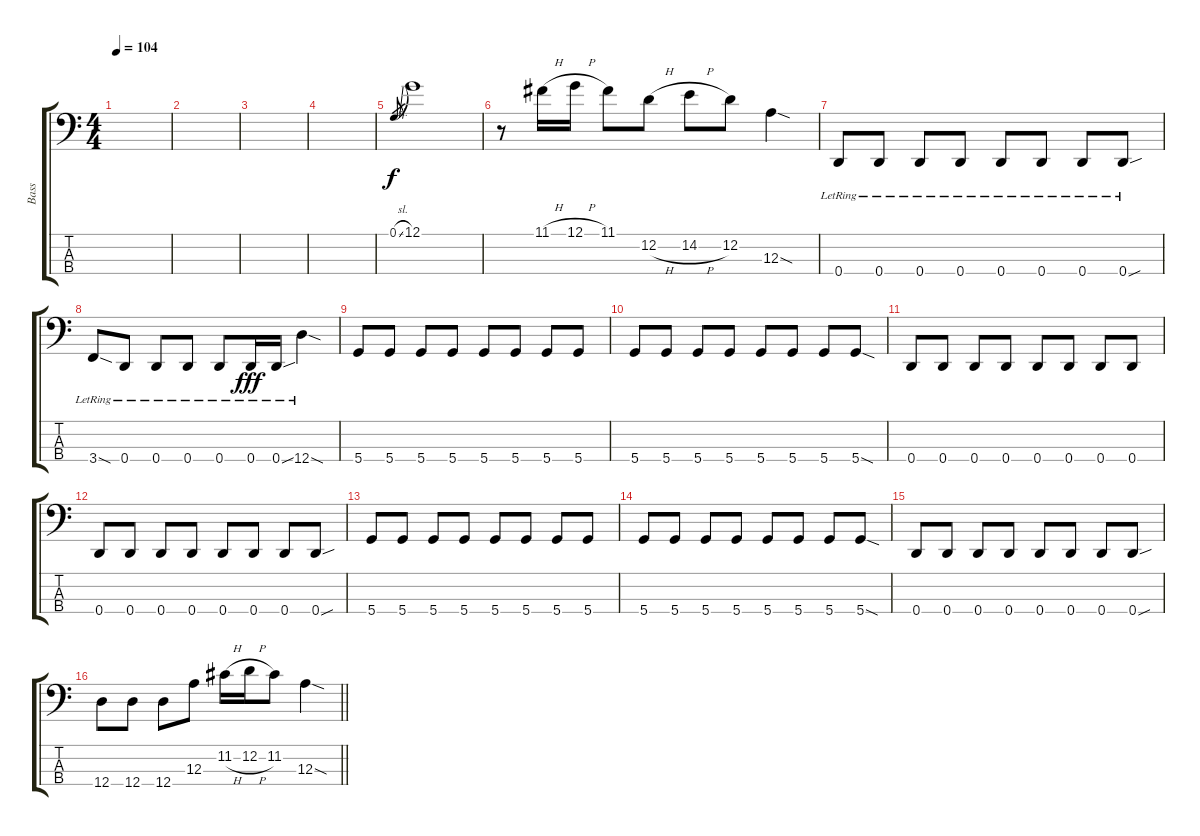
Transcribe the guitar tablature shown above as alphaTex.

\track ("Bass" "Bass") {instrument electricbassfinger}
\staff {score tabs}
\tuning (G2 D2 A1 D1) {hide}
\ts (4 4)
\tempo 104
\clef f4
\ks c
|
|
|
|
0.1{sl}.8{gr} 12.1.1 |
r.8 11.1{h}.16 12.1{h}.16 11.1.8 12.2{h}.8 14.2{h}.8 12.2.8 12.3{sod}.4 |
0.4{lr}.8 0.4{lr}.8 0.4{lr}.8 0.4{lr}.8 0.4{lr}.8 0.4{lr}.8 0.4{lr}.8 0.4{sou lr}.8 |
3.4{sod lr}.8 0.4{lr}.8 0.4{lr}.8 0.4{lr}.8 0.4{lr}.8 0.4{lr}.16{dy fff} 0.4{sou lr}.16 12.4{sod lr}.4 |
5.4.8 5.4.8 5.4.8 5.4.8 5.4.8 5.4.8 5.4.8 5.4.8 |
5.4.8 5.4.8 5.4.8 5.4.8 5.4.8 5.4.8 5.4.8 5.4{sod}.8 |
0.4.8 0.4.8 0.4.8 0.4.8 0.4.8 0.4.8 0.4.8 0.4.8 |
0.4.8 0.4.8 0.4.8 0.4.8 0.4.8 0.4.8 0.4.8 0.4{sou}.8 |
5.4.8 5.4.8 5.4.8 5.4.8 5.4.8 5.4.8 5.4.8 5.4.8 |
5.4.8 5.4.8 5.4.8 5.4.8 5.4.8 5.4.8 5.4.8 5.4{sod}.8 |
0.4.8 0.4.8 0.4.8 0.4.8 0.4.8 0.4.8 0.4.8 0.4{sou}.8 |
\barLineRight lightlight
12.4.8 12.4.8 12.4.8 12.3.8 11.2{h}.16 12.2{h}.16 11.2.8 12.3{sod}.4
